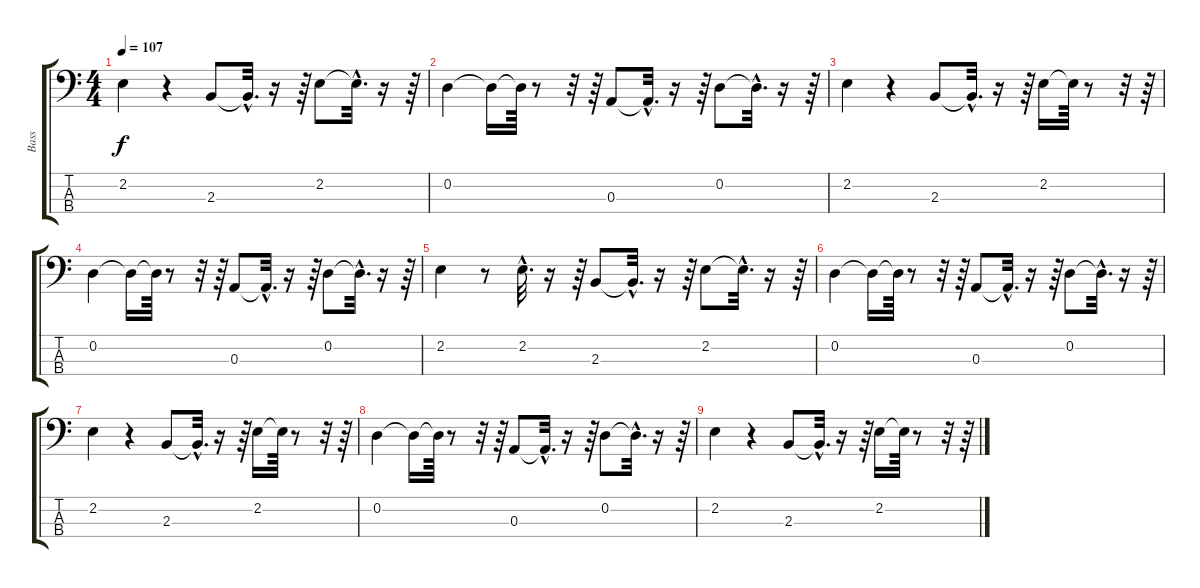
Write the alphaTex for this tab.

\track ("Bass" "Bass") {instrument electricbassfinger}
\staff {score tabs}
\tuning (G2 D2 A1 E1) {hide}
\ts (4 4)
\tempo 107
\clef f4
\ks c
2.2.4{dy f} r.4 2.3.8 2.3{hac t}.32{d} r.16 r.64 2.2.8 2.2{hac t}.32{d} r.16 r.64 |
0.2.4 0.2{t}.16 0.2{t}.64 r.8 r.32 r.64 0.3.8 0.3{hac t}.32{d} r.16 r.64 0.2.8 0.2{hac t}.32{d} r.16 r.64 |
2.2.4 r.4 2.3.8 2.3{hac t}.32{d} r.16 r.64 2.2.16 2.2{t}.64 r.8 r.32 r.64 |
0.2.4 0.2{t}.16 0.2{t}.64 r.8 r.32 r.64 0.3.8 0.3{hac t}.32{d} r.16 r.64 0.2.8 0.2{hac t}.32{d} r.16 r.64 |
2.2.4 r.8 2.2{hac}.32{d} r.16 r.64 2.3.8 2.3{hac t}.32{d} r.16 r.64 2.2.8 2.2{hac t}.32{d} r.16 r.64 |
0.2.4 0.2{t}.16 0.2{t}.64 r.8 r.32 r.64 0.3.8 0.3{hac t}.32{d} r.16 r.64 0.2.8 0.2{hac t}.32{d} r.16 r.64 |
2.2.4 r.4 2.3.8 2.3{hac t}.32{d} r.16 r.64 2.2.16 2.2{t}.64 r.8 r.32 r.64 |
0.2.4 0.2{t}.16 0.2{t}.64 r.8 r.32 r.64 0.3.8 0.3{hac t}.32{d} r.16 r.64 0.2.8 0.2{hac t}.32{d} r.16 r.64 |
2.2.4 r.4 2.3.8 2.3{hac t}.32{d} r.16 r.64 2.2.16 2.2{t}.64 r.8 r.32 r.64
